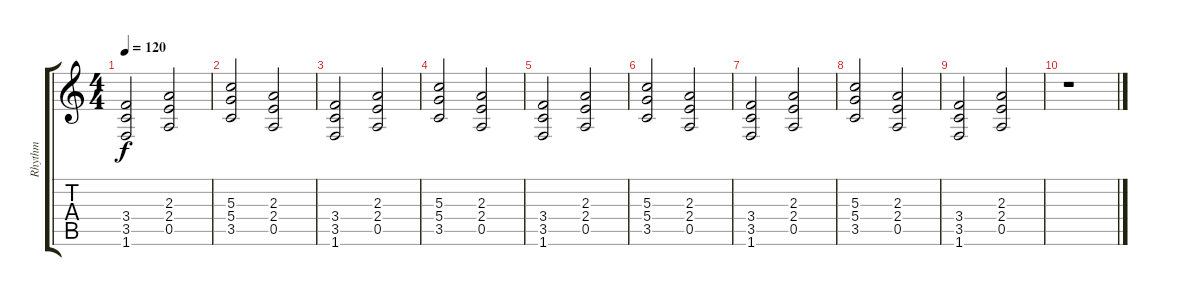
\track ("Rhythm" "Rhythm") {instrument electricguitarclean}
\staff {score tabs}
\tuning (E4 B3 G3 D3 A2 E2) {hide}
\ts (4 4)
\tempo 120
\clef g2
\ks c
(3.4 3.5 1.6).2{dy f} (2.3 2.4 0.5).2 |
(5.3 5.4 3.5).2 (2.3 2.4 0.5).2 |
(3.4 3.5 1.6).2 (2.3 2.4 0.5).2 |
(5.3 5.4 3.5).2 (2.3 2.4 0.5).2 |
(3.4 3.5 1.6).2 (2.3 2.4 0.5).2 |
(5.3 5.4 3.5).2 (2.3 2.4 0.5).2 |
(3.4 3.5 1.6).2 (2.3 2.4 0.5).2 |
(5.3 5.4 3.5).2 (2.3 2.4 0.5).2 |
(3.4 3.5 1.6).2 (2.3 2.4 0.5).2 |
r.1
